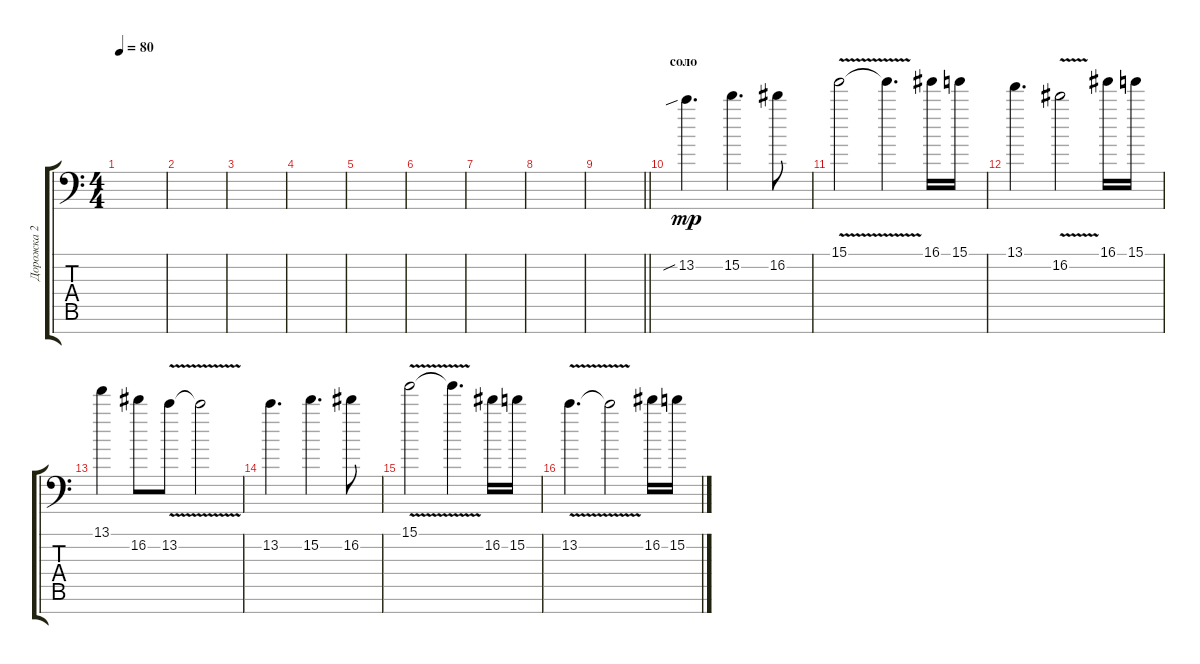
\track ("Дорожка 2" "Дорожка 2") {instrument electricguitarjazz}
\staff {score tabs}
\tuning (E4 B3 G3 D3 A2 E2 C-1) {hide}
\ts (4 4)
\tempo 80
\clef f4
\ks c
|
|
|
|
|
|
|
|
\barLineRight lightlight
|
\section ("" "соло")
13.2{sib}.4{d dy mp} 15.2.4{d} 16.2.8 |
15.1{v}.2 15.1{t}.4{d} 16.1.16 15.1.16 |
13.1.4{d} 16.2{v}.2 16.1.16 15.1.16 |
13.1.4 16.2.8 13.2{v}.8 13.2{t}.2 |
13.2.4{d} 15.2.4{d} 16.2.8 |
15.1{v}.2 15.1{t}.4{d} 16.2.16 15.2.16 |
13.2{v}.4{d} 13.2{v t}.2 16.2.16 15.2.16
